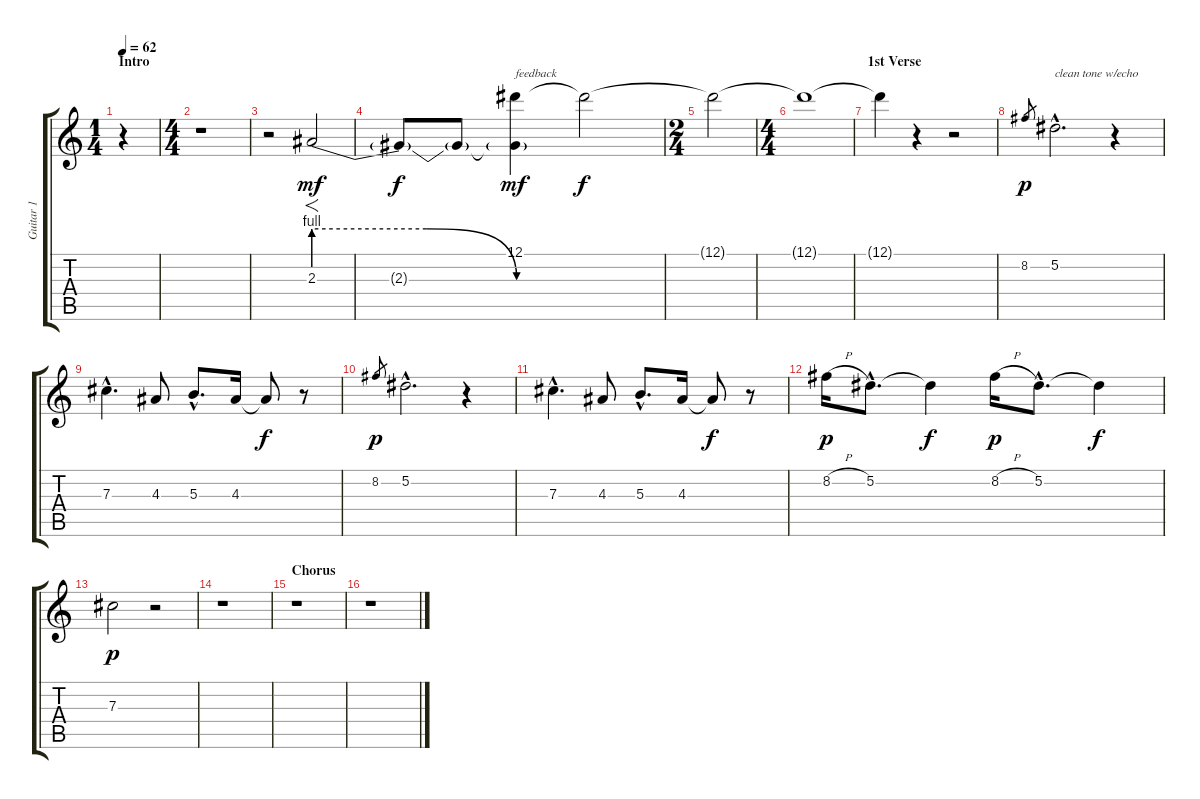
\track ("Guitar 1" "Guitar 1") {instrument distortionguitar}
\staff {score tabs}
\tuning (Eb4 Bb3 Gb3 Db3 Ab2 Eb2) {hide}
\ts (1 4)
\section ("" "Intro")
\tempo 62
\clef g2
\ks c
r.4{dy mf instrument distortionguitar} |
\ts (4 4)
r.1 |
r.2 2.3{be (custom 0 4 25 4 45 0 60 0)}.2{f} |
2.3{t}.8{dy f} 2.3{t}.8 (12.1 2.3{t}).4{txt "feedback" dy mf} 12.1{t}.2{dy f} |
\ts (2 4)
12.1{t}.2 |
\ts (4 4)
12.1{t}.1 |
\section ("" "1st Verse")
12.1{t}.4 r.4 r.2{instrument electricguitarjazz} |
8.2.8{gr dy p} 5.2{hac}.2{d txt "clean tone w/echo" instrument electricguitarjazz} r.4 |
7.3{hac}.4{d} 4.3.8 5.3{hac}.8{d} 4.3.16 4.3{t}.8{dy f} r.8 |
8.2.8{gr dy p} 5.2{hac}.2{d} r.4 |
7.3{hac}.4{d} 4.3.8 5.3{hac}.8{d} 4.3.16 4.3{t}.8{dy f} r.8 |
8.2{h}.16{dy p} 5.2{hac}.8{d} 5.2{t}.4{dy f} 8.2{h}.16{dy p} 5.2{hac}.8{d} 5.2{t}.4{dy f} |
7.3.2{dy p} r.2 |
r.1 |
\section ("" "Chorus")
r.1 |
r.1
